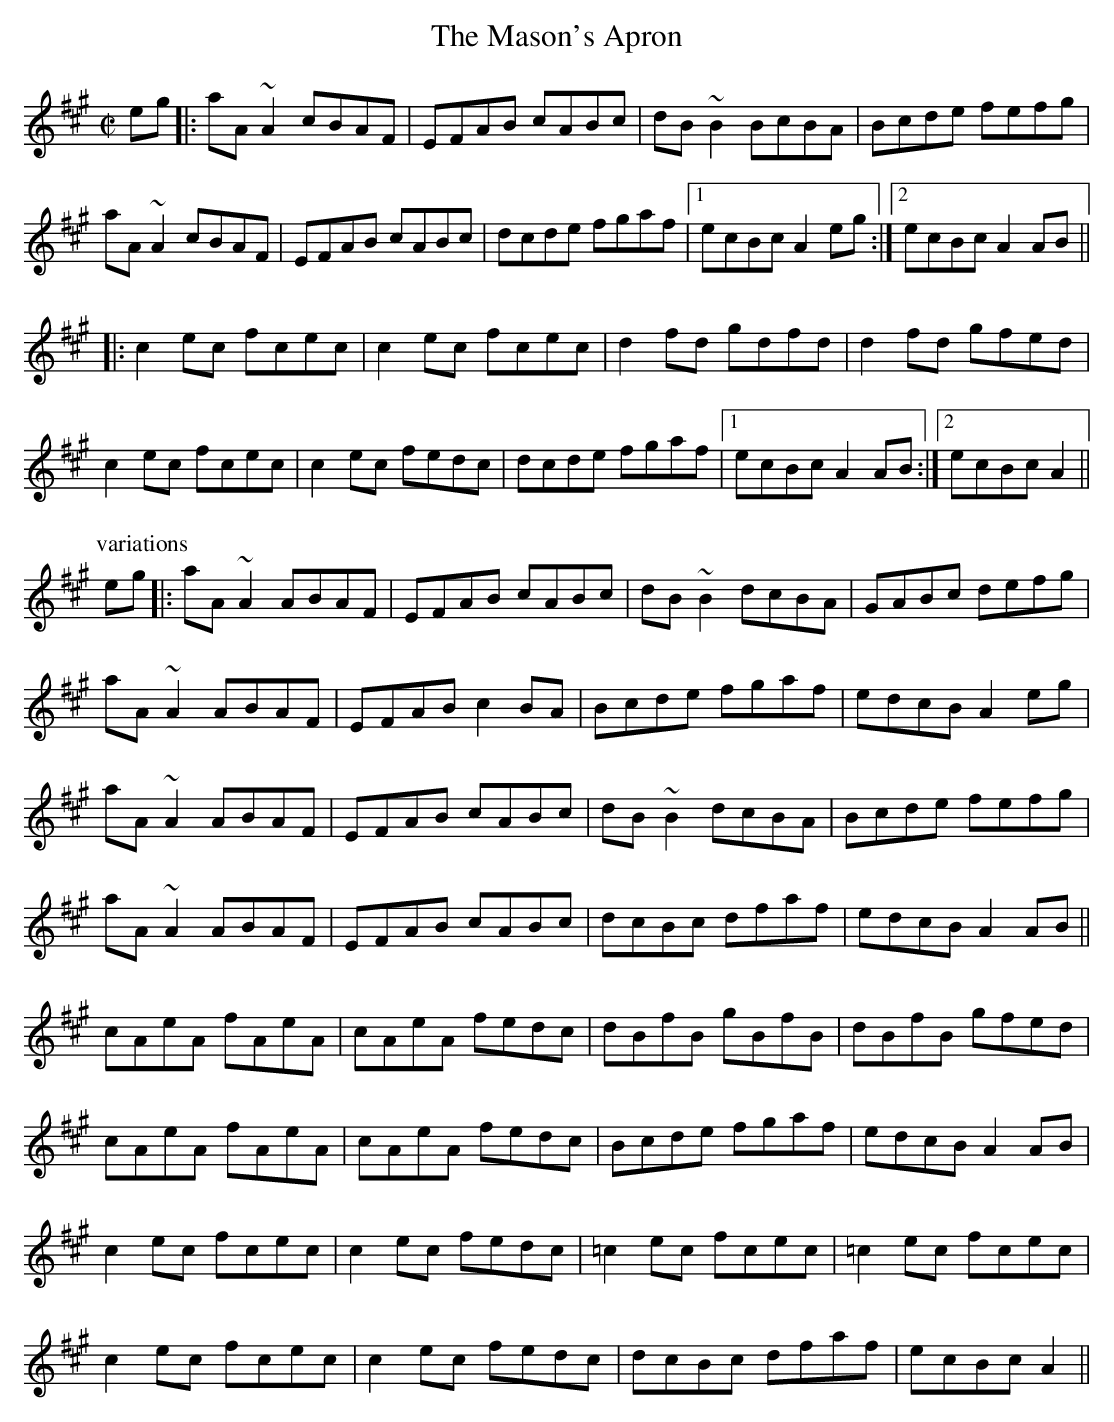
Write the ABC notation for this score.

X:1
T:Mason's Apron, The
M:C|
K:A
eg|:aA~A2 cBAF|EFAB cABc|dB~B2 BcBA|Bcde fefg|
aA~A2 cBAF|EFAB cABc|dcde fgaf|1 ecBc A2eg:|2 ecBc A2AB||
|:c2ec fcec|c2ec fcec|d2fd gdfd|d2fd gfed|
c2ec fcec|c2ec fedc|dcde fgaf|1 ecBc A2AB:|2 ecBc A2||
P:variations
eg|:aA~A2 ABAF|EFAB cABc|dB~B2 dcBA|GABc defg|
aA~A2 ABAF|EFAB c2BA|Bcde fgaf|edcB A2eg|
aA~A2 ABAF|EFAB cABc|dB~B2 dcBA|Bcde fefg|
aA~A2 ABAF|EFAB cABc|dcBc dfaf|edcB A2AB||
cAeA fAeA|cAeA fedc|dBfB gBfB|dBfB gfed|
cAeA fAeA|cAeA fedc|Bcde fgaf|edcB A2AB|
c2ec fcec|c2ec fedc|=c2ec fcec|=c2ec fcec|
c2ec fcec|c2ec fedc|dcBc dfaf|ecBc A2||
